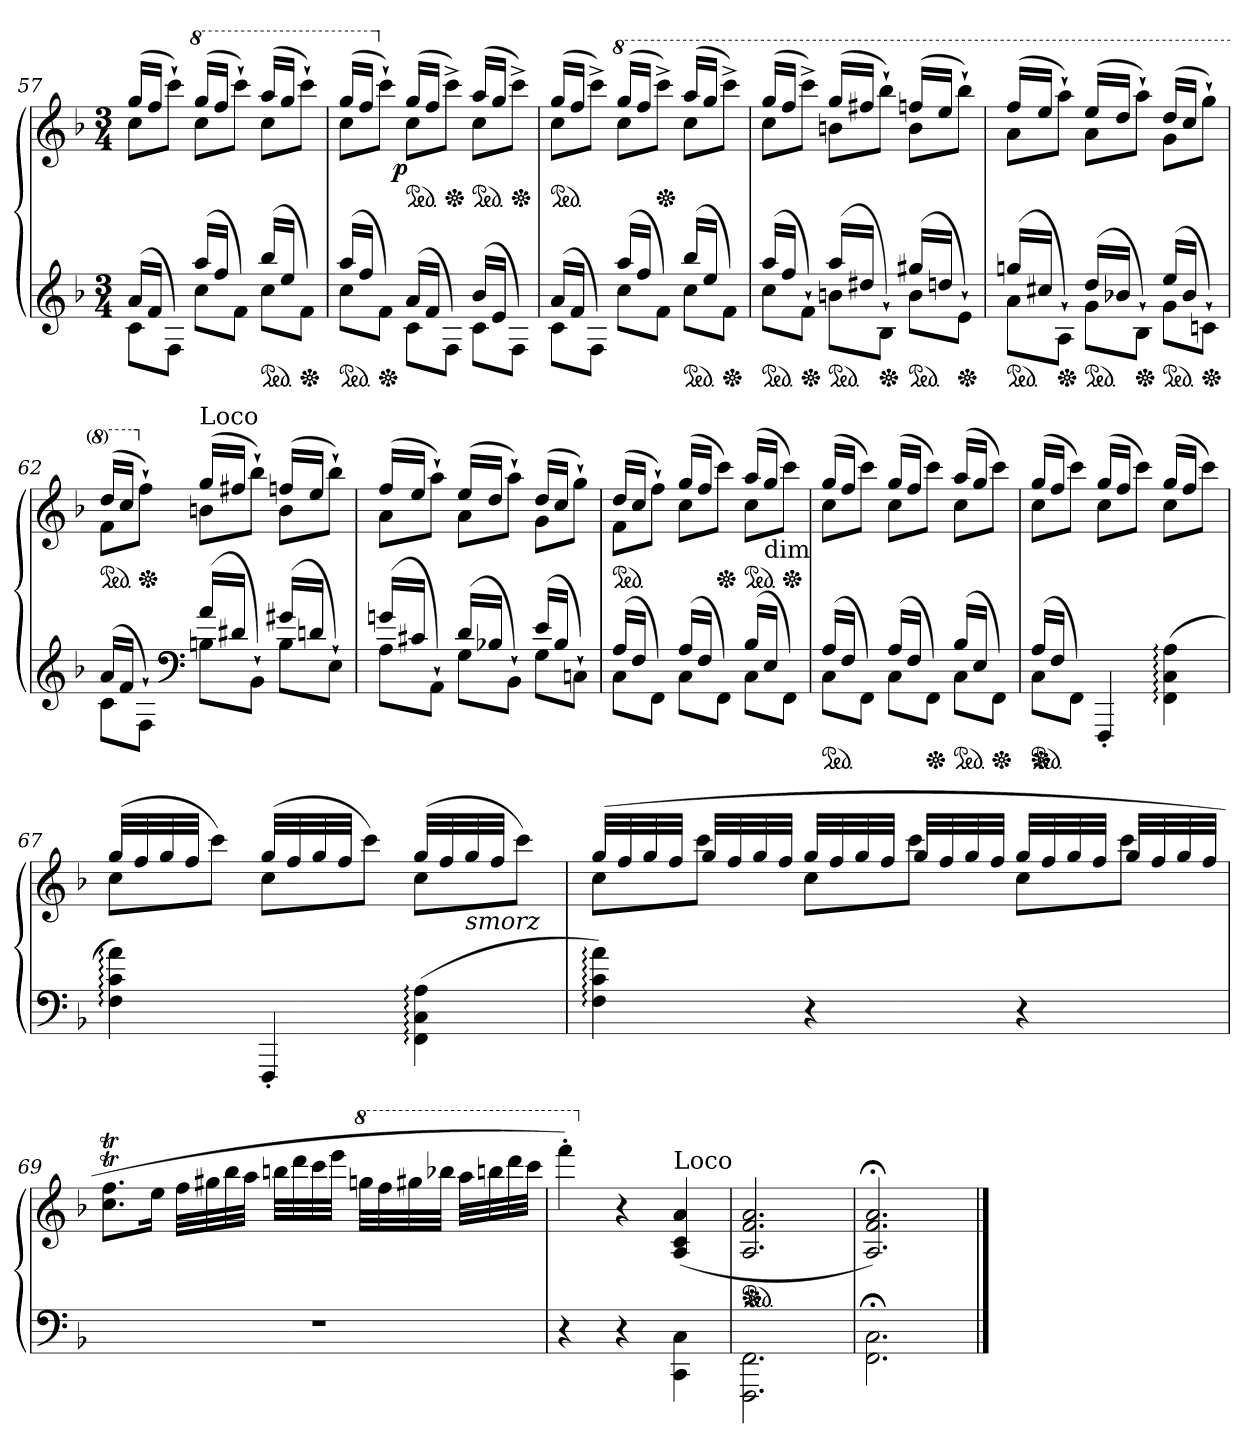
**kern	**kern	**dynam
*part1	*part1	*part1
*staff2	*staff1	*staff1/2
*clefG2	*clefG2	*
*k[b-]	*k[b-]	*
*M3/4	*M3/4	*
=57	=57	=57
*^	*^	*
(>16aLL	8cL	(>16ggLL	8ccL	.
16fJJ	.	16ffJJ	.	.
8raayy	8FJ)	8rbbbyy	8ccc`>J)	.
*	*	*8va	*	*
(>16aaLL	8ccL	(>16gggLL	8cccL	.
16ffJJ	.	16fffJJ	.	.
8raayy	8fJ)	8ryy	8cccc`>J)	.
*ped	*	*	*	*
(>16bb-LL	8ccL	(>16aaaLL	8cccL	.
16eeJJ	.	16gggJJ	.	.
*Xped	*	*	*	*
8raayy	8fJ)	8raaaayy	8cccc`>J)	.
=58	=58	=58	=58	=58
*ped	*	*	*	*
(>16aaLL	8ccL	(>16gggLL	8cccL	.
16ffJJ	.	16fffJJ	.	.
*Xped	*	*	*	*
8raayy	8fJ)	8ryy	8cccc`>J)	.
*	*	*X8va	*	*
!	!	!LO:TX:a:t=Loco	!	!
!	!	!	!	!LO:DY:b:rj
*	*	*ped	*	*
(>16aLL	8cL	(>16ggLL	8ccL	p
16fJJ	.	16ffJJ	.	.
*	*	*Xped	*	*
8rcccyy	8FJ)	8rbbbyy	8ccc^>J)	.
*	*	*ped	*	*
(>16b-LL	8cL	(>16aaLL	8ccL	.
16eJJ	.	16ggJJ	.	.
*	*	*Xped	*	*
8raayy	8FJ)	8rbbbyy	8ccc^>J)	.
=59	=59	=59	=59	=59
*	*	*ped	*	*
(>16aLL	8cL	(>16ggLL	8ccL	.
16fJJ	.	16ffJJ	.	.
8rcccyy	8FJ)	8rbbbyy	8ccc^>J)	.
*	*	*8va	*	*
(>16aaLL	8ccL	(>16gggLL	8cccL	.
16ffJJ	.	16fffJJ	.	.
*	*	*Xped	*	*
8rcccyy	8fJ)	8rffffyy	8cccc^>J)	.
*ped	*	*	*	*
(>16bb-LL	8ccL	(>16aaaLL	8cccL	.
16eeJJ	.	16gggJJ	.	.
*Xped	*	*	*	*
8rcccyy	8fJ)	8raaaayy	8cccc^>J)	.
=60	=60	=60	=60	=60
*ped	*	*	*	*
(>16aaLL	8ccL	(>16gggLL	8cccL	.
16ffJJ	.	16fffJJ	.	.
*Xped	*	*	*	*
8rcccyy	8f`>J)	8raaaayy	8cccc^>J)	.
*ped	*	*	*	*
(>16aaLL	8bnL	(>16gggLL	8bbnL	.
16dd#XJJ	.	16fff#XJJ	.	.
*Xped	*	*	*	*
8rcccyy	8B-`>J)	8raaaayy	8bbb-`>J)	.
*ped	*	*	*	*
(>16gg#XLL	8bL	(>16fffnLL	8bbL	.
16ddnJJ	.	16eeeJJ	.	.
*Xped	*	*	*	*
8reeeyy	8e`>J)	8raaaayy	8bbb-`>J)	.
=61	=61	=61	=61	=61
*ped	*	*	*	*
(>16ggnLL	8aL	(>16fffLL	8aaL	.
16cc#XJJ	.	16eeeJJ	.	.
*Xped	*	*	*	*
8rcccyy	8A`>J)	8raaaayy	8aaa`>J)	.
*ped	*	*	*	*
(>16ddLL	8gL	(>16eeeLL	8aaL	.
16b-XJJ	.	16dddJJ	.	.
*Xped	*	*	*	*
8raayy	8B-`>J)	8raaaayy	8aaa`>J)	.
*ped	*	*	*	*
(>16eeLL	8gL	(>16dddLL	8ggL	.
16b-JJ	.	16cccJJ	.	.
*Xped	*	*	*	*
8rffyy	8cn`J)	8raaaayy	8ggg`>J)	.
=62	=62	=62	=62	=62
*	*	*ped	*	*
(>16aLL	8cL	(>16dddLL	8ffL	.
16fJJ	.	16cccJJ	.	.
*	*	*Xped	*	*
8raayy	8F`>J)	8rddddyy	8fff`>J)	.
*clefF4	*	*	*	*
*	*	*X8va	*	*
!	!	!LO:TX:a:t=Loco	!	!
(>16aLL	8BnL	(>16ggLL	8bnL	.
16d#XJJ	.	16ff#XJJ	.	.
8reyy	8BB-`>J)	8rgggyy	8bb-`>J)	.
(>16g#XLL	8BL	(>16ffnLL	8bL	.
16dnJJ	.	16eeJJ	.	.
8rcyy	8E`>J)	8rgggyy	8bb-`>J)	.
=63	=63	=63	=63	=63
(>16gnLL	8AL	(>16ffLL	8aL	.
16c#XJJ	.	16eeJJ	.	.
8reyy	8AA`>J)	8rgggyy	8aa`>J)	.
(>16dLL	8GL	(>16eeLL	8aL	.
16B-XJJ	.	16ddJJ	.	.
8rgyy	8BB-`>J)	8rgggyy	8aa`>J)	.
(>16eLL	8GL	(>16ddLL	8gL	.
16B-JJ	.	16ccJJ	.	.
8rgyy	8Cn`>J)	8reeeyy	8gg`>J)	.
=64	=64	=64	=64	=64
*	*	*ped	*	*
(>16ALL	8CL	(>16ddLL	8fL	.
16FJJ	.	16ccJJ	.	.
8rcyy	8FFJ)	8rbbbyy	8ff`>J)	.
(>16ALL	8CL	(>16ggLL	8ccL	.
16FJJ	.	16ffJJ	.	.
*	*	*Xped	*	*
8rcyy	8FFJ)	8rddddyy	8cccJ)	.
*	*	*ped	*	*
(>16B-LL	8CL	(>16aaLL	8ccL	.
!	!	!LO:TX:b:t=dim	!	!
16EJJ	.	16ggJJ	.	.
*	*	*Xped	*	*
8rAyy	8FFJ)	8rgggyy	8cccJ)	.
=65	=65	=65	=65	=65
*ped	*	*	*	*
(>16ALL	8CL	(>16ggLL	8ccL	.
16FJJ	.	16ffJJ	.	.
8rAyy	8FFJ)	8rbbbyy	8cccJ)	.
(>16ALL	8CL	(>16ggLL	8ccL	.
16FJJ	.	16ffJJ	.	.
*Xped	*	*	*	*
8rAyy	8FFJ)	8rffffyy	8cccJ)	.
*ped	*	*	*	*
(>16B-LL	8CL	(>16aaLL	8ccL	.
16EJJ	.	16ggJJ	.	.
*Xped	*	*	*	*
8rcyy	8FFJ)	8rbbbyy	8cccJ)	.
=66	=66	=66	=66	=66
*ped	*	*	*	*
*Xped	*	*	*	*
(>16ALL	8CL	(>16ggLL	8ccL	.
16FJJ	.	16ffJJ	.	.
8rcyy	8FFJ)	8rddddyy	8cccJ)	.
2rgyy	4FFF'<	(>16ggLL	8ccL	.
.	.	16ffJJ	.	.
.	.	8rbbbyy	8cccJ)	.
.	(4FF:\ 4C:\ 4A:\	(>16ggLL	8ccL	.
.	.	16ffJJ	.	.
.	.	8rddddyy	8cccJ)	.
*v	*v	*	*	*
=67	=67	=67	=67
4F: 4c: 4a:)	(>32ggLLL	8ccL	.
.	32ff	.	.
.	32gg	.	.
.	32ffJJJ	.	.
.	8rddddyy	8cccJ)	.
4FFF'<	(>32ggLLL	8ccL	.
.	32ff	.	.
.	32gg	.	.
.	32ffJJJ	.	.
.	8rffffyy	8cccJ)	.
(>4FF:\ 4C:\ 4A:\	(>32ggLLL	8ccL	.
.	32ff	.	.
!	!LO:TX:b:i:t=smorz	!	!
.	32gg	.	.
.	32ffJJJ	.	.
.	8rffffyy	8cccJ)	.
=68	=68	=68	=68
4F: 4c: 4a:)	(>32gg/LLL	8cc\L	.
.	32ff	.	.
.	32gg	.	.
.	32ffJJJ	.	.
.	32gg/LLL	8cccJ	.
.	32ff	.	.
.	32gg	.	.
.	32ffJJJ	.	.
4r	32gg/LLL	8cc\L	.
.	32ff	.	.
.	32gg	.	.
.	32ffJJJ	.	.
.	32gg/LLL	8cccJ	.
.	32ff	.	.
.	32gg	.	.
.	32ffJJJ	.	.
4r	32gg/LLL	8cc\L	.
.	32ff	.	.
.	32gg	.	.
.	32ffJJJ	.	.
.	32gg/LLL	8cccJ	.
.	32ff	.	.
.	32gg	.	.
.	32ffJJJ	.	.
*	*v	*v	*
=69	=69	=69
2.rF	8.ccT 8.ffTL	.
.	16eeJk	.
.	32ffLLL	.
.	32gg#X	.
.	32bb-	.
.	32aaJJJ	.
.	32bbnLLL	.
.	32ddd	.
.	32ccc	.
.	32eeeJJJ	.
*	*8va	*
.	32gggnLLL	.
.	32fff	.
.	32ggg#X	.
.	32bbb-XJJJ	.
.	32aaaLLL	.
.	32bbbn	.
.	32dddd	.
.	32ccccJJJ	.
=70	=70	=70
4r	4ffff'>)	.
*	*X8va	*
4r	4r	.
!	!LO:TX:a:t=Loco	!
4CC\ 4C\	(>4A/ 4c/ 4a/	.
=71	=71	=71
*	*ped	*
*	*Xped	*
2.FFF\ 2.FF\	2.A/ 2.f/ 2.a/	.
=72	=72	=72
2.FF;\ 2.C;\	2.A;</ 2.f;</ 2.a;</)	.
==	==	==
*-	*-	*-
